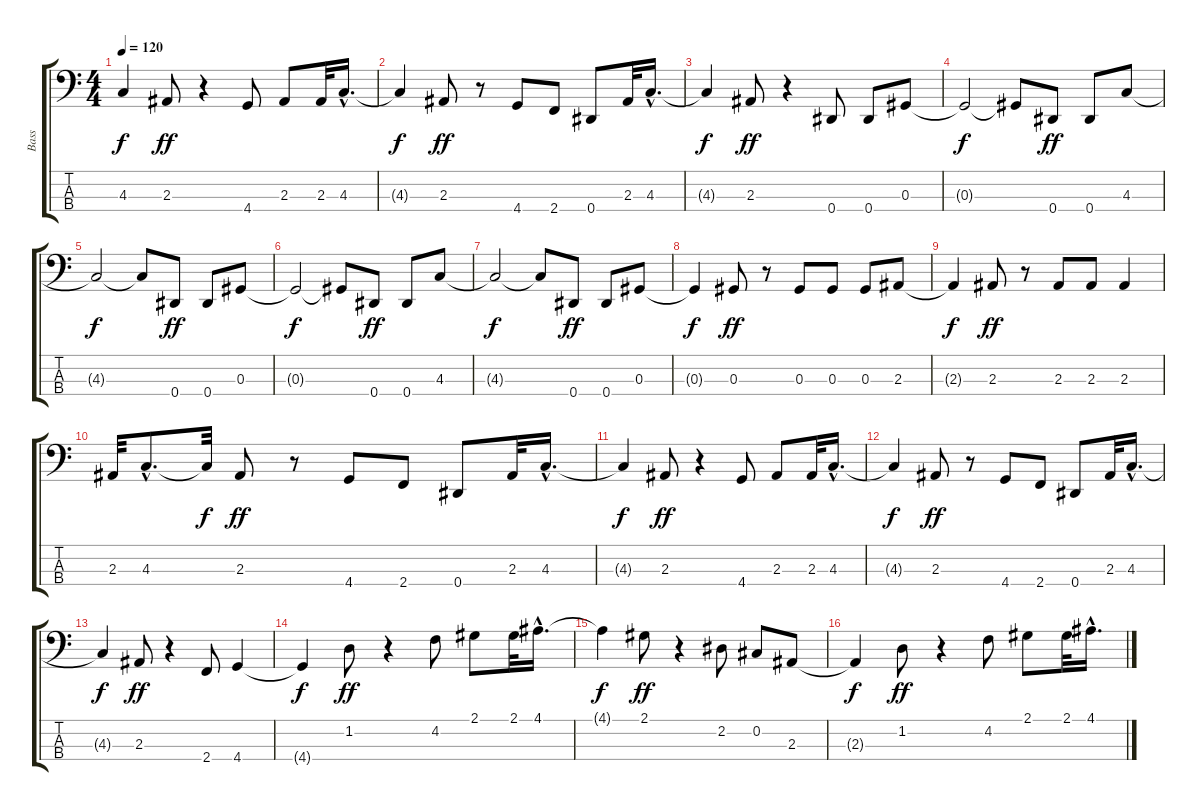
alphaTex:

\track ("Bass" "Bass") {instrument electricbasspick}
\staff {score tabs}
\tuning (Gb2 Db2 Ab1 Eb1) {hide}
\ts (4 4)
\tempo 120
\clef f4
\ks c
4.3{t}.4{dy f} 2.3.8{dy ff} r.4 4.4.8 2.3.8 2.3.32 4.3{hac}.16{d} |
4.3{t}.4{dy f} 2.3.8{dy ff} r.8 4.4.8 2.4.8 0.4.8 2.3.32 4.3{hac}.16{d} |
4.3{t}.4{dy f} 2.3.8{dy ff} r.4 0.4.8 0.4.8 0.3.8 |
0.3{t}.2{dy f} 0.3{t}.8 0.4.8{dy ff} 0.4.8 4.3.8 |
4.3{t}.2{dy f} 4.3{t}.8 0.4.8{dy ff} 0.4.8 0.3.8 |
0.3{t}.2{dy f} 0.3{t}.8 0.4.8{dy ff} 0.4.8 4.3.8 |
4.3{t}.2{dy f} 4.3{t}.8 0.4.8{dy ff} 0.4.8 0.3.8 |
0.3{t}.4{dy f} 0.3.8{dy ff} r.8 0.3.8 0.3.8 0.3.8 2.3.8 |
2.3{t}.4{dy f} 2.3.8{dy ff} r.8 2.3.8 2.3.8 2.3.4 |
2.3.32 4.3{hac}.8{d} 4.3{t}.32{dy f} 2.3.8{dy ff} r.8 4.4.8 2.4.8 0.4.8 2.3.32 4.3{hac}.16{d} |
4.3{t}.4{dy f} 2.3.8{dy ff} r.4 4.4.8 2.3.8 2.3.32 4.3{hac}.16{d} |
4.3{t}.4{dy f} 2.3.8{dy ff} r.8 4.4.8 2.4.8 0.4.8 2.3.32 4.3{hac}.16{d} |
4.3{t}.4{dy f} 2.3.8{dy ff} r.4 2.4.8 4.4.4 |
4.4{t}.4{dy f} 1.2.8{dy ff} r.4 4.2.8 2.1.8 2.1.32 4.1{hac}.16{d} |
4.1{t}.4{dy f} 2.1.8{dy ff} r.4 2.2.8 0.2.8 2.3.8 |
2.3{t}.4{dy f} 1.2.8{dy ff} r.4 4.2.8 2.1.8 2.1.32 4.1{hac}.16{d}
